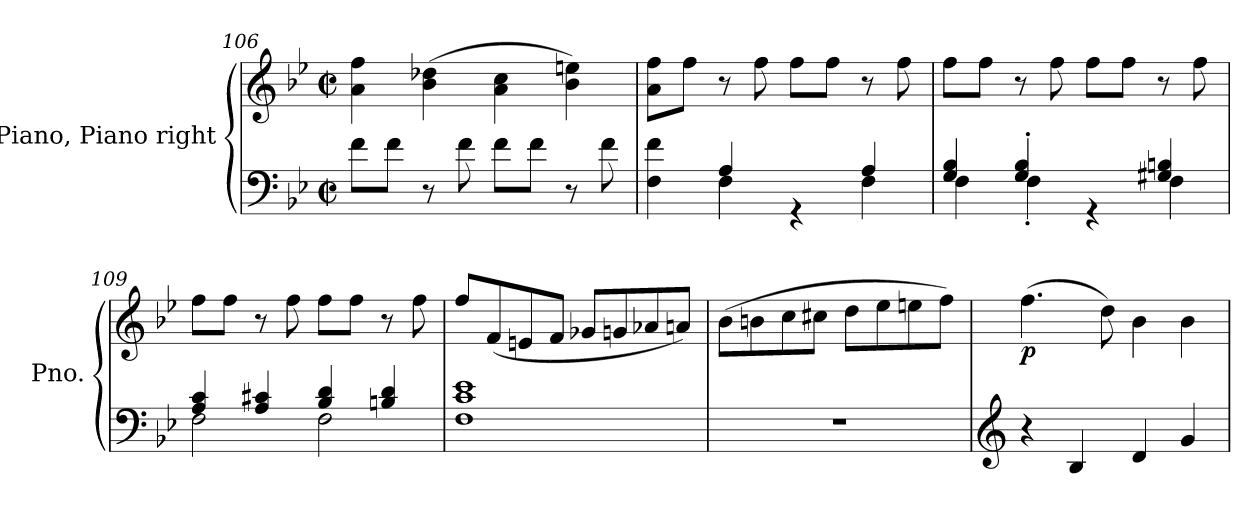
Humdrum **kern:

**kern	**kern	**dynam
*part1	*part1	*part1
*staff2	*staff1	*staff1/2
*I"Piano, Piano right	*	*
*I'Pno.	*	*
*clefF4	*clefG2	*
*k[b-e-]	*k[b-e-]	*
*M2/2	*M2/2	*
*met(c|)	*met(c|)	*
=106	=106	=106
8f\L	4a\ 4ff\	.
8f\J	.	.
8r	(>4b-\ 4dd-X\	.
8f\	.	.
8f\L	4a\ 4cc\	.
8f\J	.	.
8r	4b-\ 4een\)	.
8f\	.	.
=107	=107	=107
*^	*	*
4F\ 4f\	4ryy	8a\ 8ff\L	.
.	.	8ff\J	.
4A/	4F\	8r	.
.	.	8ff\	.
4rGG	4ryy	8ff\L	.
.	.	8ff\J	.
4A/	4F\	8r	.
.	.	8ff\	.
=108	=108	=108	=108
4G/ 4B-/	4F\	8ff\L	.
.	.	8ff\J	.
4G/' 4B-/'	4F'\	8r	.
.	.	8ff\	.
4rGG	4ryy	8ff\L	.
.	.	8ff\J	.
4G#X/ 4Bn/	4F\	8r	.
.	.	8ff\	.
=109	=109	=109	=109
4A/ 4c/	2F\	8ff\L	.
.	.	8ff\J	.
4A/ 4c#X/	.	8r	.
.	.	8ff\	.
4B-/ 4d/	2F\	8ff\L	.
.	.	8ff\J	.
4Bn/ 4d/	.	8r	.
.	.	8ff\	.
*v	*v	*	*
=110	=110	=110
1F 1c 1e-	8ff/L	.
.	(<8f/	.
.	8en/	.
.	8f/J	.
.	8g-X/L	.
.	8gn/	.
.	8a-X/	.
.	8an/J)	.
=111	=111	=111
1r	(>8b-\L	.
.	8bn\	.
.	8cc\	.
.	8cc#X\J	.
.	8dd\L	.
.	8ee-\	.
.	8een\	.
.	8ff\J)	.
=112	=112	=112
*clefG2	*	*
!	!	!LO:DY:b
4r	(>4.ff\	p
4B-/	.	.
.	8dd\)	.
4d/	4b-\	.
4g/	4b-\	.
=	=	=
*-	*-	*-
